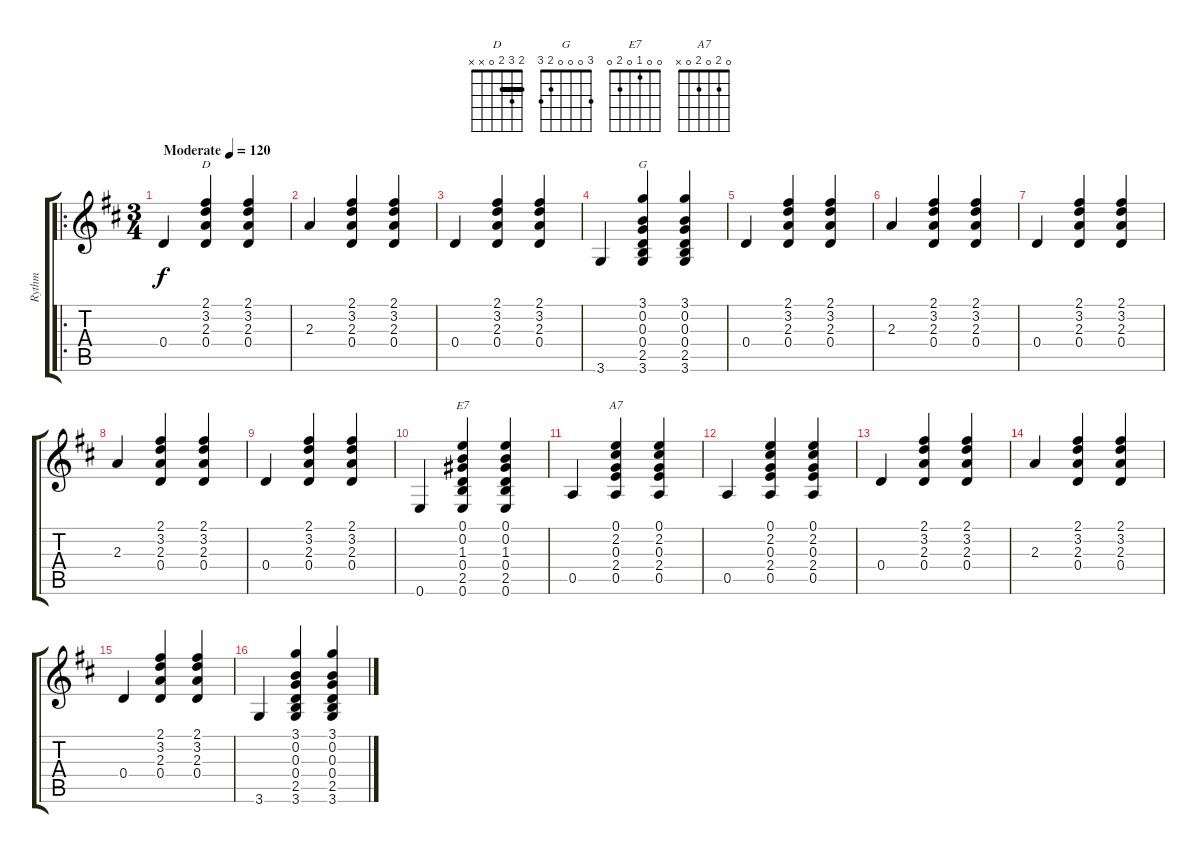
\track ("Rythm" "Rythm") {instrument acousticguitarsteel}
\staff {score tabs}
\tuning (E4 B3 G3 D3 A2 E2) {hide}
\chord ("D" 2 3 2 0 x x) {barre 2}
\chord ("G" 3 0 0 0 2 3)
\chord ("E7" 0 0 1 0 2 0)
\chord ("A7" 0 2 0 2 0 x)
\ro
\ts (3 4)
\tempo (120 "Moderate")
\clef g2
\ks d
0.4.4{dy f instrument acousticguitarsteel} (2.1 3.2 2.3 0.4).4{ch "D"} (2.1 3.2 2.3 0.4).4 |
2.3.4 (2.1 3.2 2.3 0.4).4 (2.1 3.2 2.3 0.4).4 |
0.4.4 (2.1 3.2 2.3 0.4).4 (2.1 3.2 2.3 0.4).4 |
3.6.4 (3.1 0.2 0.3 0.4 2.5 3.6).4{ch "G"} (3.1 0.2 0.3 0.4 2.5 3.6).4 |
0.4.4 (2.1 3.2 2.3 0.4).4 (2.1 3.2 2.3 0.4).4 |
2.3.4 (2.1 3.2 2.3 0.4).4 (2.1 3.2 2.3 0.4).4 |
0.4.4 (2.1 3.2 2.3 0.4).4 (2.1 3.2 2.3 0.4).4 |
2.3.4 (2.1 3.2 2.3 0.4).4 (2.1 3.2 2.3 0.4).4 |
0.4.4 (2.1 3.2 2.3 0.4).4 (2.1 3.2 2.3 0.4).4 |
0.6.4 (0.1 0.2 1.3 0.4 2.5 0.6).4{ch "E7"} (0.1 0.2 1.3 0.4 2.5 0.6).4 |
0.5.4 (0.1 2.2 0.3 2.4 0.5).4{ch "A7"} (0.1 2.2 0.3 2.4 0.5).4 |
0.5.4 (0.1 2.2 0.3 2.4 0.5).4 (0.1 2.2 0.3 2.4 0.5).4 |
0.4.4 (2.1 3.2 2.3 0.4).4 (2.1 3.2 2.3 0.4).4 |
2.3.4 (2.1 3.2 2.3 0.4).4 (2.1 3.2 2.3 0.4).4 |
0.4.4 (2.1 3.2 2.3 0.4).4 (2.1 3.2 2.3 0.4).4 |
3.6.4 (3.1 0.2 0.3 0.4 2.5 3.6).4 (3.1 0.2 0.3 0.4 2.5 3.6).4
